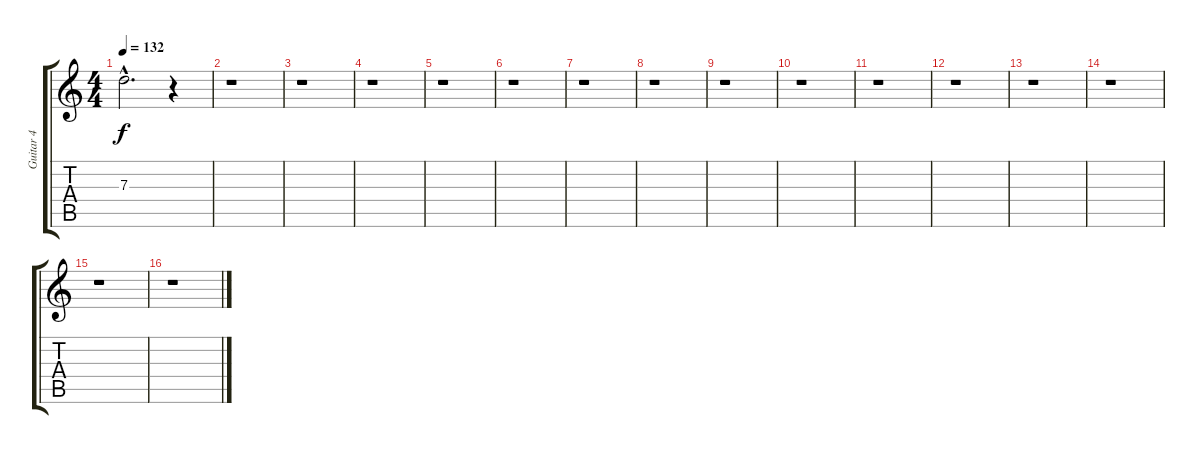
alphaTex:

\track ("Guitar 4" "Guitar 4") {instrument distortionguitar}
\staff {score tabs}
\tuning (E4 B3 G3 D3 A2 E2) {hide}
\ts (4 4)
\tempo 132
\clef g2
\ks c
7.3{hac t}.2{d dy f} r.4 |
r.1 |
r.1 |
r.1 |
r.1 |
r.1 |
r.1 |
r.1 |
r.1 |
r.1 |
r.1 |
r.1 |
r.1 |
r.1 |
r.1 |
r.1
